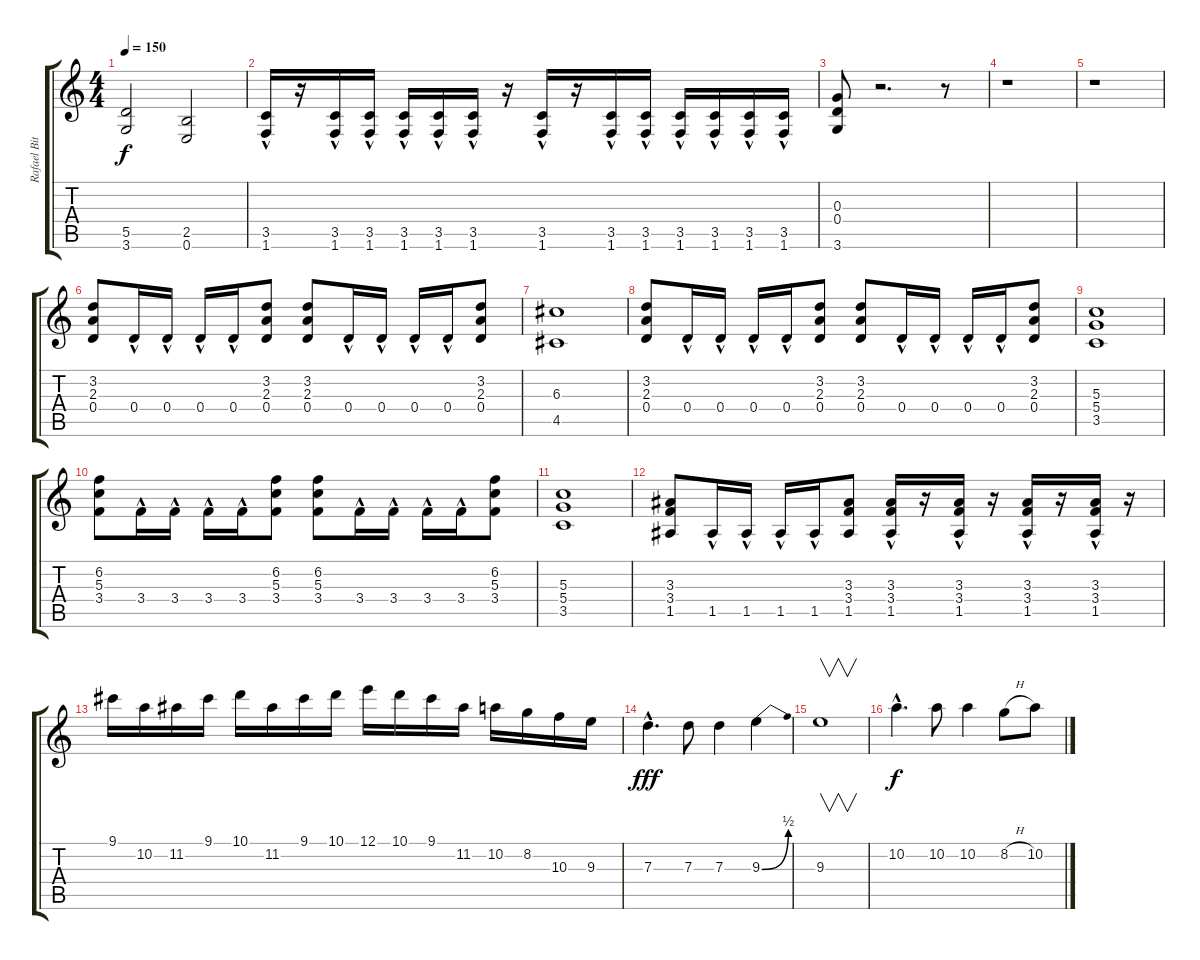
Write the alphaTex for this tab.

\track ("Rafael Bittencourt" "Rafael Bit") {instrument distortionguitar}
\staff {score tabs}
\tuning (E4 B3 G3 D3 A2 E2) {hide}
\ts (4 4)
\tempo 150
\clef g2
\ks c
(5.5 3.6).2{dy f} (2.5 0.6).2 |
(3.5{hac} 1.6{hac}).16 r.16 (3.5{hac} 1.6{hac}).16 (3.5{hac} 1.6{hac}).16 (3.5{hac} 1.6{hac}).16 (3.5{hac} 1.6{hac}).16 (3.5{hac} 1.6{hac}).16 r.16 (3.5{hac} 1.6{hac}).16 r.16 (3.5{hac} 1.6{hac}).16 (3.5{hac} 1.6{hac}).16 (3.5{hac} 1.6{hac}).16 (3.5{hac} 1.6{hac}).16 (3.5{hac} 1.6{hac}).16 (3.5{hac} 1.6{hac}).16 |
(0.3 0.4 3.6).8 r.2{d} r.8 |
r.1 |
r.1 |
(3.2 2.3 0.4).8 0.4{hac}.16 0.4{hac}.16 0.4{hac}.16 0.4{hac}.16 (3.2 2.3 0.4).8 (3.2 2.3 0.4).8 0.4{hac}.16 0.4{hac}.16 0.4{hac}.16 0.4{hac}.16 (3.2 2.3 0.4).8 |
(6.3 4.5).1 |
(3.2 2.3 0.4).8 0.4{hac}.16 0.4{hac}.16 0.4{hac}.16 0.4{hac}.16 (3.2 2.3 0.4).8 (3.2 2.3 0.4).8 0.4{hac}.16 0.4{hac}.16 0.4{hac}.16 0.4{hac}.16 (3.2 2.3 0.4).8 |
(5.3 5.4 3.5).1 |
(6.2 5.3 3.4).8 3.4{hac}.16 3.4{hac}.16 3.4{hac}.16 3.4{hac}.16 (6.2 5.3 3.4).8 (6.2 5.3 3.4).8 3.4{hac}.16 3.4{hac}.16 3.4{hac}.16 3.4{hac}.16 (6.2 5.3 3.4).8 |
(5.3 5.4 3.5).1 |
(3.3 3.4 1.5).8 1.5{hac}.16 1.5{hac}.16 1.5{hac}.16 1.5{hac}.16 (3.3 3.4 1.5).8 (3.3{hac} 3.4{hac} 1.5{hac}).16 r.16 (3.3{hac} 3.4{hac} 1.5{hac}).16 r.16 (3.3{hac} 3.4{hac} 1.5{hac}).16 r.16 (3.3{hac} 3.4{hac} 1.5{hac}).16 r.16 |
9.1.16 10.2.16 11.2.16 9.1.16 10.1.16 11.2.16 9.1.16 10.1.16 12.1.16 10.1.16 9.1.16 11.2.16 10.2.16 8.2.16 10.3.16 9.3.16 |
7.3{hac}.4{d dy fff volume 16} 7.3.8 7.3.4 9.3{be (bend 0 0 60 2)}.4 |
9.3.1{v} |
10.2{hac}.4{d dy f} 10.2.8 10.2.4 8.2{h}.8 10.2.8
